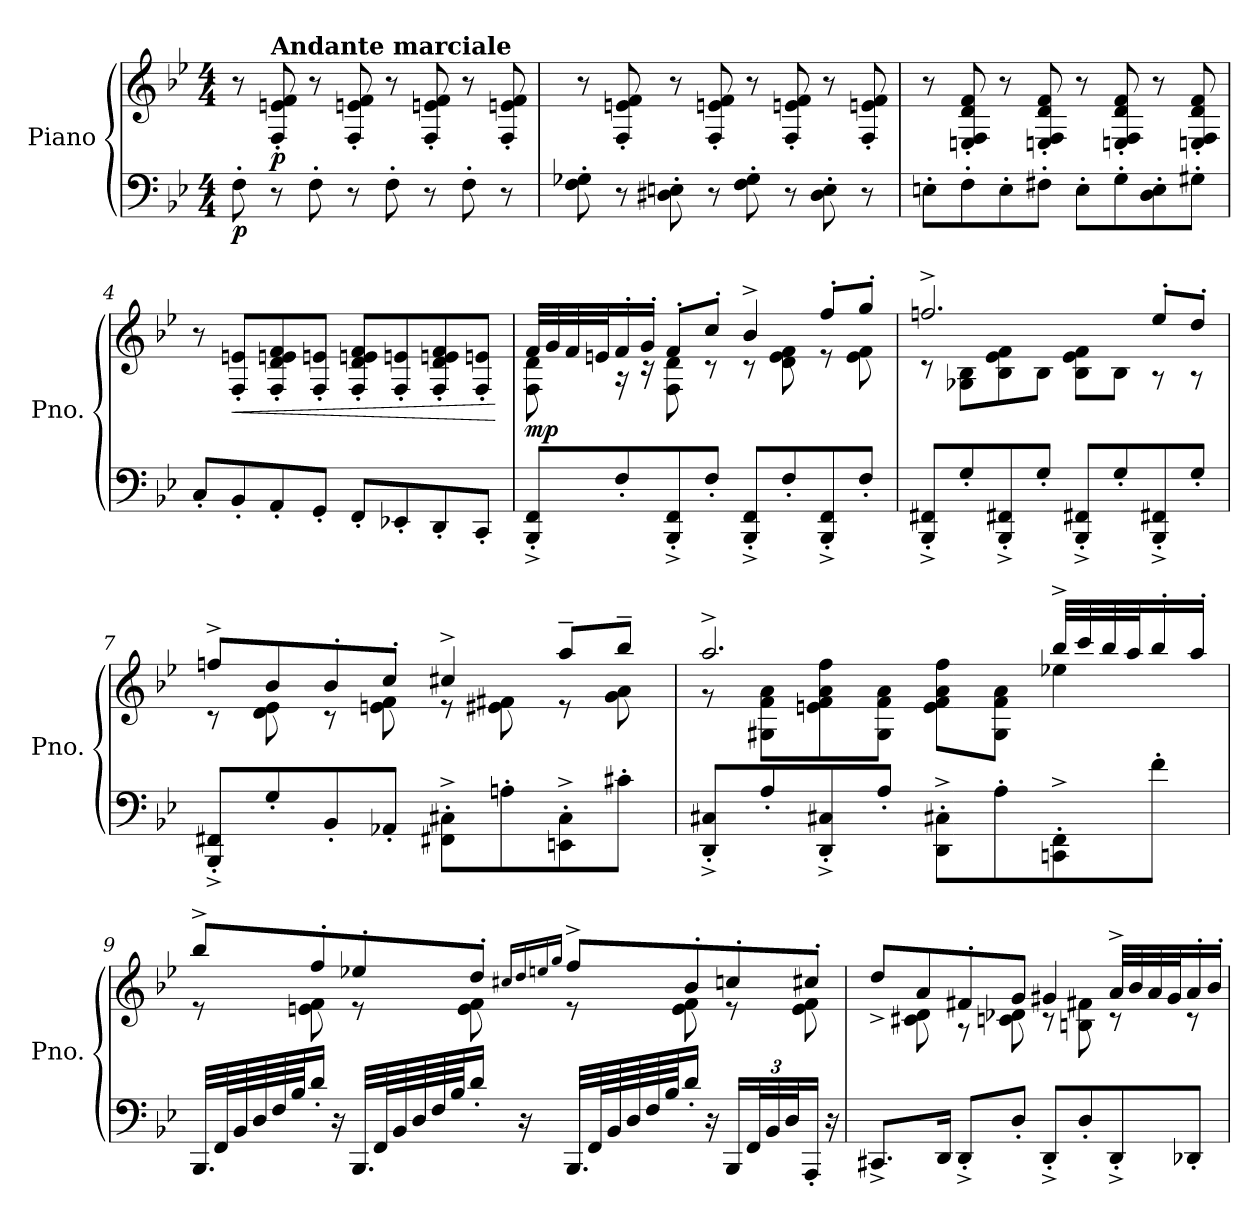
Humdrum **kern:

**kern	**kern	**dynam
*part1	*part1	*part1
*staff2	*staff1	*staff1/2
*I"Piano	*	*
*I'Pno.	*	*
*clefF4	*clefG2	*
*k[b-e-]	*k[b-e-]	*
*M4/4	*M4/4	*
*MM72	*MM72	*
=1	=1	=1
!	!	!LO:DY:b=2
8F'\	8r	p
!	!LO:TX:a:B:t=Andante marciale	!
!	!	!LO:DY:a=2
8r	8F/' 8en/' 8f/'	p
8F'\	8r	.
8r	8F/' 8en/' 8f/'	.
8F'\	8r	.
8r	8F/' 8en/' 8f/'	.
8F'\	8r	.
8r	8F/' 8en/' 8f/'	.
=2	=2	=2
8F\' 8G-X\'	8r	.
8r	8F/' 8en/' 8f/'	.
8D#X\' 8En\'	8r	.
8r	8F/' 8en/' 8f/'	.
8F\' 8G-\'	8r	.
8r	8F/' 8en/' 8f/'	.
8D#\' 8E\'	8r	.
8r	8F/' 8en/' 8f/'	.
=3	=3	=3
8En'\L	8r	.
8F'\	8En/' 8F/' 8d/' 8f/'	.
8E'\	8r	.
8F#X'\J	8En/' 8F/' 8d/' 8f/'	.
8E'\L	8r	.
8G'\	8En/' 8F/' 8d/' 8f/'	.
8D\' 8E\'	8r	.
8G#X'\J	8En/' 8F/' 8d/' 8f/'	.
!!LO:LB:g=z
=4	=4	=4
8C'/L	8r	.
!	!	!LO:HP:b
8BB-'/	8F/' 8en/'L	<
8AA'/	8F/' 8d/' 8en/' 8f/'	.
8GG'/J	8F/' 8en/'J	.
8FF'/L	8F/' 8d/' 8en/' 8f/'L	.
8EE-X'/	8F/' 8en/'	.
8DD'/	8F/' 8d/' 8en/' 8f/'	.
8CC'/J	8F/' 8en/'J	.
.	.	[
=5	=5	=5
*	*^	*
!	!	!	!LO:DY:b
8BBB-/'^ 8FF/'^L	32f/LLL	8F\ 8d\	mp
.	32g/	.	.
.	32f/	.	.
.	32en/J	.	.
8F'/	16f'/	16r	.
.	16g'/JJ	16r	.
8BBB-/'^ 8FF/'^	8f'/L	8F\ 8d\	.
8F'/J	8cc'/J	8r	.
8BBB-/'^ 8FF/'^L	4b-^/	8r	.
8F'/	.	8d\ 8e\ 8f\	.
8BBB-/'^ 8FF/'^	8ff'/L	8r	.
8F'/J	8gg'/J	8e\ 8f\	.
=6	=6	=6	=6
8BBB-/'^ 8FF#X/'^L	2.ffn^/	8r	.
8G'/	.	8G-X\ 8B-\L	.
8BBB-/'^ 8FF#X/'^	.	8B-\ 8e-\ 8f\	.
8G'/J	.	8B-\J	.
8BBB-/'^ 8FF#X/'^L	.	8B-\ 8e-\ 8f\L	.
8G'/	.	8B-\J	.
8BBB-/'^ 8FF#X/'^	8ee-'/L	8r	.
8G'/J	8dd'/J	8r	.
!!LO:LB:g=z	!!
=7	=7	=7	=7
8BBB-/'^ 8FF#X/'^L	8ffn^/L	8r	.
8G'/	8b-/	8d\ 8e-\	.
8BB-'/	8b-'/	8r	.
8AA-X'/J	8cc'/J	8en\ 8f\	.
8FF#X\'^ 8C#X\'^L	4cc#X^/	8r	.
8An'\	.	8e#X\ 8f#X\	.
8EEn\'^ 8C#\'^	8aa~/L	8r	.
8c#X'\J	8bb-~/J	8g\ 8a\	.
=8	=8	=8	=8
8DD/'^ 8C#X/'^L	2.aa^/	8r	.
8A'/	.	8G#X\ 8f\ 8a\L	.
8DD/'^ 8C#X/'^	.	8en\ 8f\ 8a\ 8ff\	.
8A'/J	.	8G#\ 8f\ 8a\J	.
8DD\'^ 8C#X\'^L	.	8e\ 8f\ 8a\ 8ff\L	.
8A'\	.	8G#\ 8f\ 8a\J	.
8CCn\'^ 8FF\'^	32bb-^/LLL	4ee-X\	.
.	32ccc/	.	.
.	32bb-/	.	.
.	32aa/J	.	.
8f'\J	16bb-'/	.	.
.	16aa'/JJ	.	.
!!LO:LB:g=z	!!
=9	=9	=9	=9
32.BBB-/LLL	8bb-^/L	8r	.
64FF/L	.	.	.
64BB-/	.	.	.
64D/	.	.	.
64F/	.	.	.
64B-/JJ	.	.	.
16d'/JJ	8ff'/	8en\ 8f\	.
16r	.	.	.
32.BBB-/LLL	8ee-X'/	8r	.
64FF/L	.	.	.
64BB-/	.	.	.
64D/	.	.	.
64F/	.	.	.
64B-/JJ	.	.	.
16d'/JJ	8dd'/J	8e\ 8f\	.
16r	.	.	.
.	16qcc#X/LL	.	.
.	16qdd/	.	.
.	16qeen/	.	.
.	16qgg/JJ	.	.
32.BBB-/LLL	8ff^/L	8r	.
64FF/L	.	.	.
64BB-/	.	.	.
64D/	.	.	.
64F/	.	.	.
64B-/JJ	.	.	.
16d'/JJ	8b-'/	8e\ 8f\	.
16r	.	.	.
16BBB-/LL	8ccn'/	8r	.
*Xbrackettup	*	*	*
48FF/L	.	.	.
48BB-/	.	.	.
48D/J	.	.	.
16AAA'/JJ	8cc#X'/J	8e\ 8f\	.
16r	.	.	.
!!LO:LB:g=z	!!
=10	=10	=10	=10
8.CC#X^/L	8dd^/L	8ryy	.
.	8a/	8c#X\ 8d\	.
16DD/Jk	.	.	.
8DD'^/L	8f#X'/	8r	.
8D'/J	8g/J	8cn\ 8d-X\	.
8DD'^/L	4g#X/	8r	.
8D'/	.	8Bn\ 8f#X\	.
8DD'^/	32a^/LLL	8r	.
.	32b-/	.	.
.	32a/	.	.
.	32g#/J	.	.
8DD-X'/J	16a'/	8r	.
.	16b-'/JJ	.	.
*	*v	*v	*
=	=	=
*-	*-	*-
